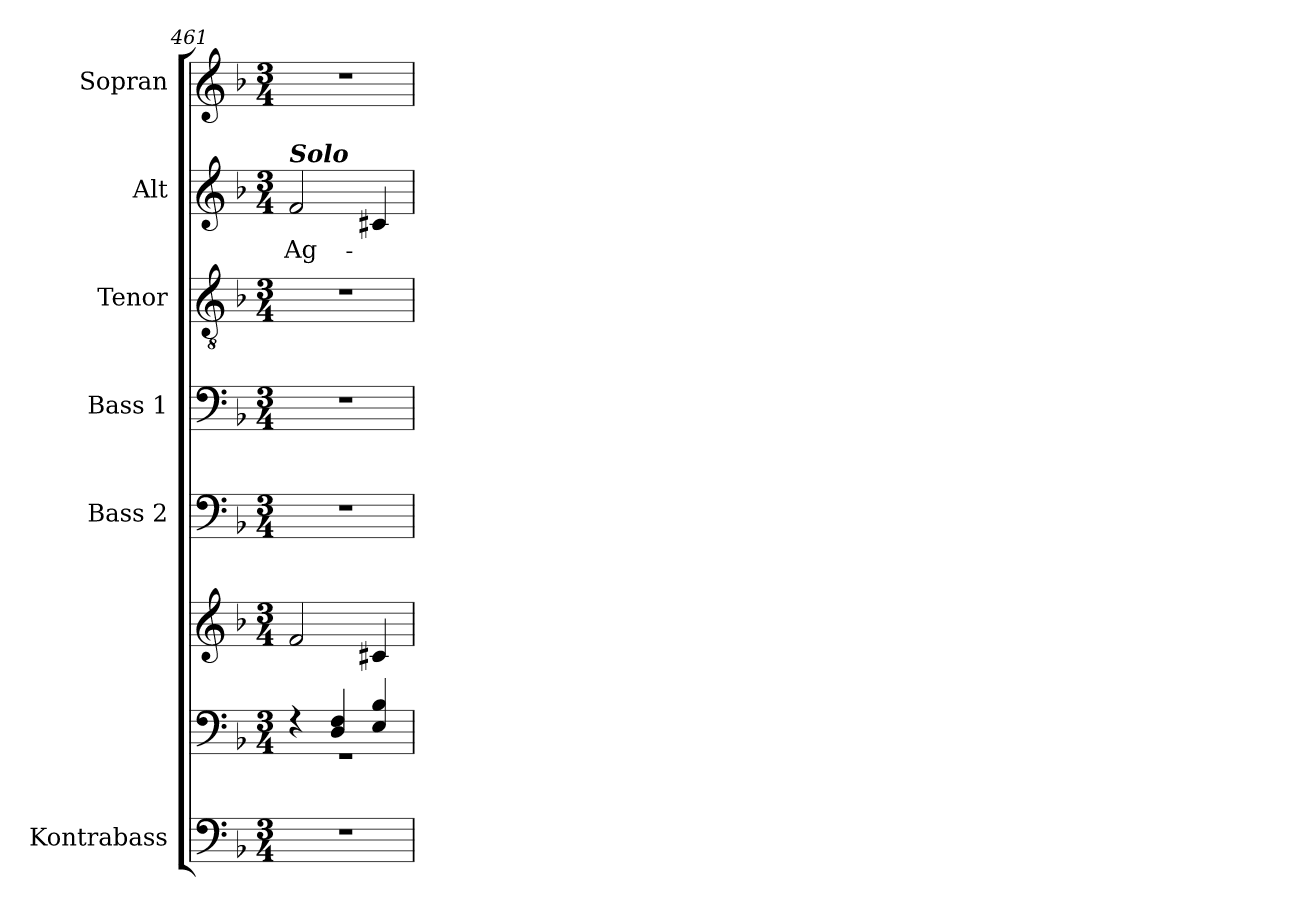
**kern	**kern	**kern	**kern	**kern	**kern	**kern	**text	**kern
*part7	*part6	*part6	*part5	*part4	*part3	*part2	*part2	*part1
*staff8	*staff7	*staff6	*staff5	*staff4	*staff3	*staff2	*staff2	*staff1
*I"Kontrabass	*	*	*I"Bass 2	*I"Bass 1	*I"Tenor	*I"Alt	*	*I"Sopran
*I'Kb.	*	*	*I'B. 2	*I'B. 1	*I'T.	*I'A.	*	*I'S.
!!LO:LB:g=z
*clefF4	*clefF4	*clefG2	*clefF4	*clefF4	*clefGv2	*clefG2	*	*clefG2
*ITrd7c12	*	*	*	*	*	*	*	*
*k[b-]	*k[b-]	*k[b-]	*k[b-]	*k[b-]	*k[b-]	*k[b-]	*	*k[b-]
*F:	*F:	*F:	*F:	*F:	*F:	*F:	*	*F:
*M3/4	*M3/4	*M3/4	*M3/4	*M3/4	*M3/4	*M3/4	*	*M3/4
=461	=461	=461	=461	=461	=461	=461	=461	=461
*	*^	*	*	*	*	*	*	*
!	!	!	!	!	!	!	!LO:TX:a:Bi:t=Solo	!	!
!	!	!LO:N:vis=1	!	!	!	!	!	!LO:LY:b	!
2.r	4rF	2.rGG	2f/	2.r	2.r	2.r	2f/	Ag-	2.r
.	4D/ 4F/	.	.	.	.	.	.	.	.
.	4E/ 4B-/	.	4c#X/	.	.	.	4c#X/	.	.
*	*v	*v	*	*	*	*	*	*	*
=	=	=	=	=	=	=	=	=
*-	*-	*-	*-	*-	*-	*-	*-	*-
